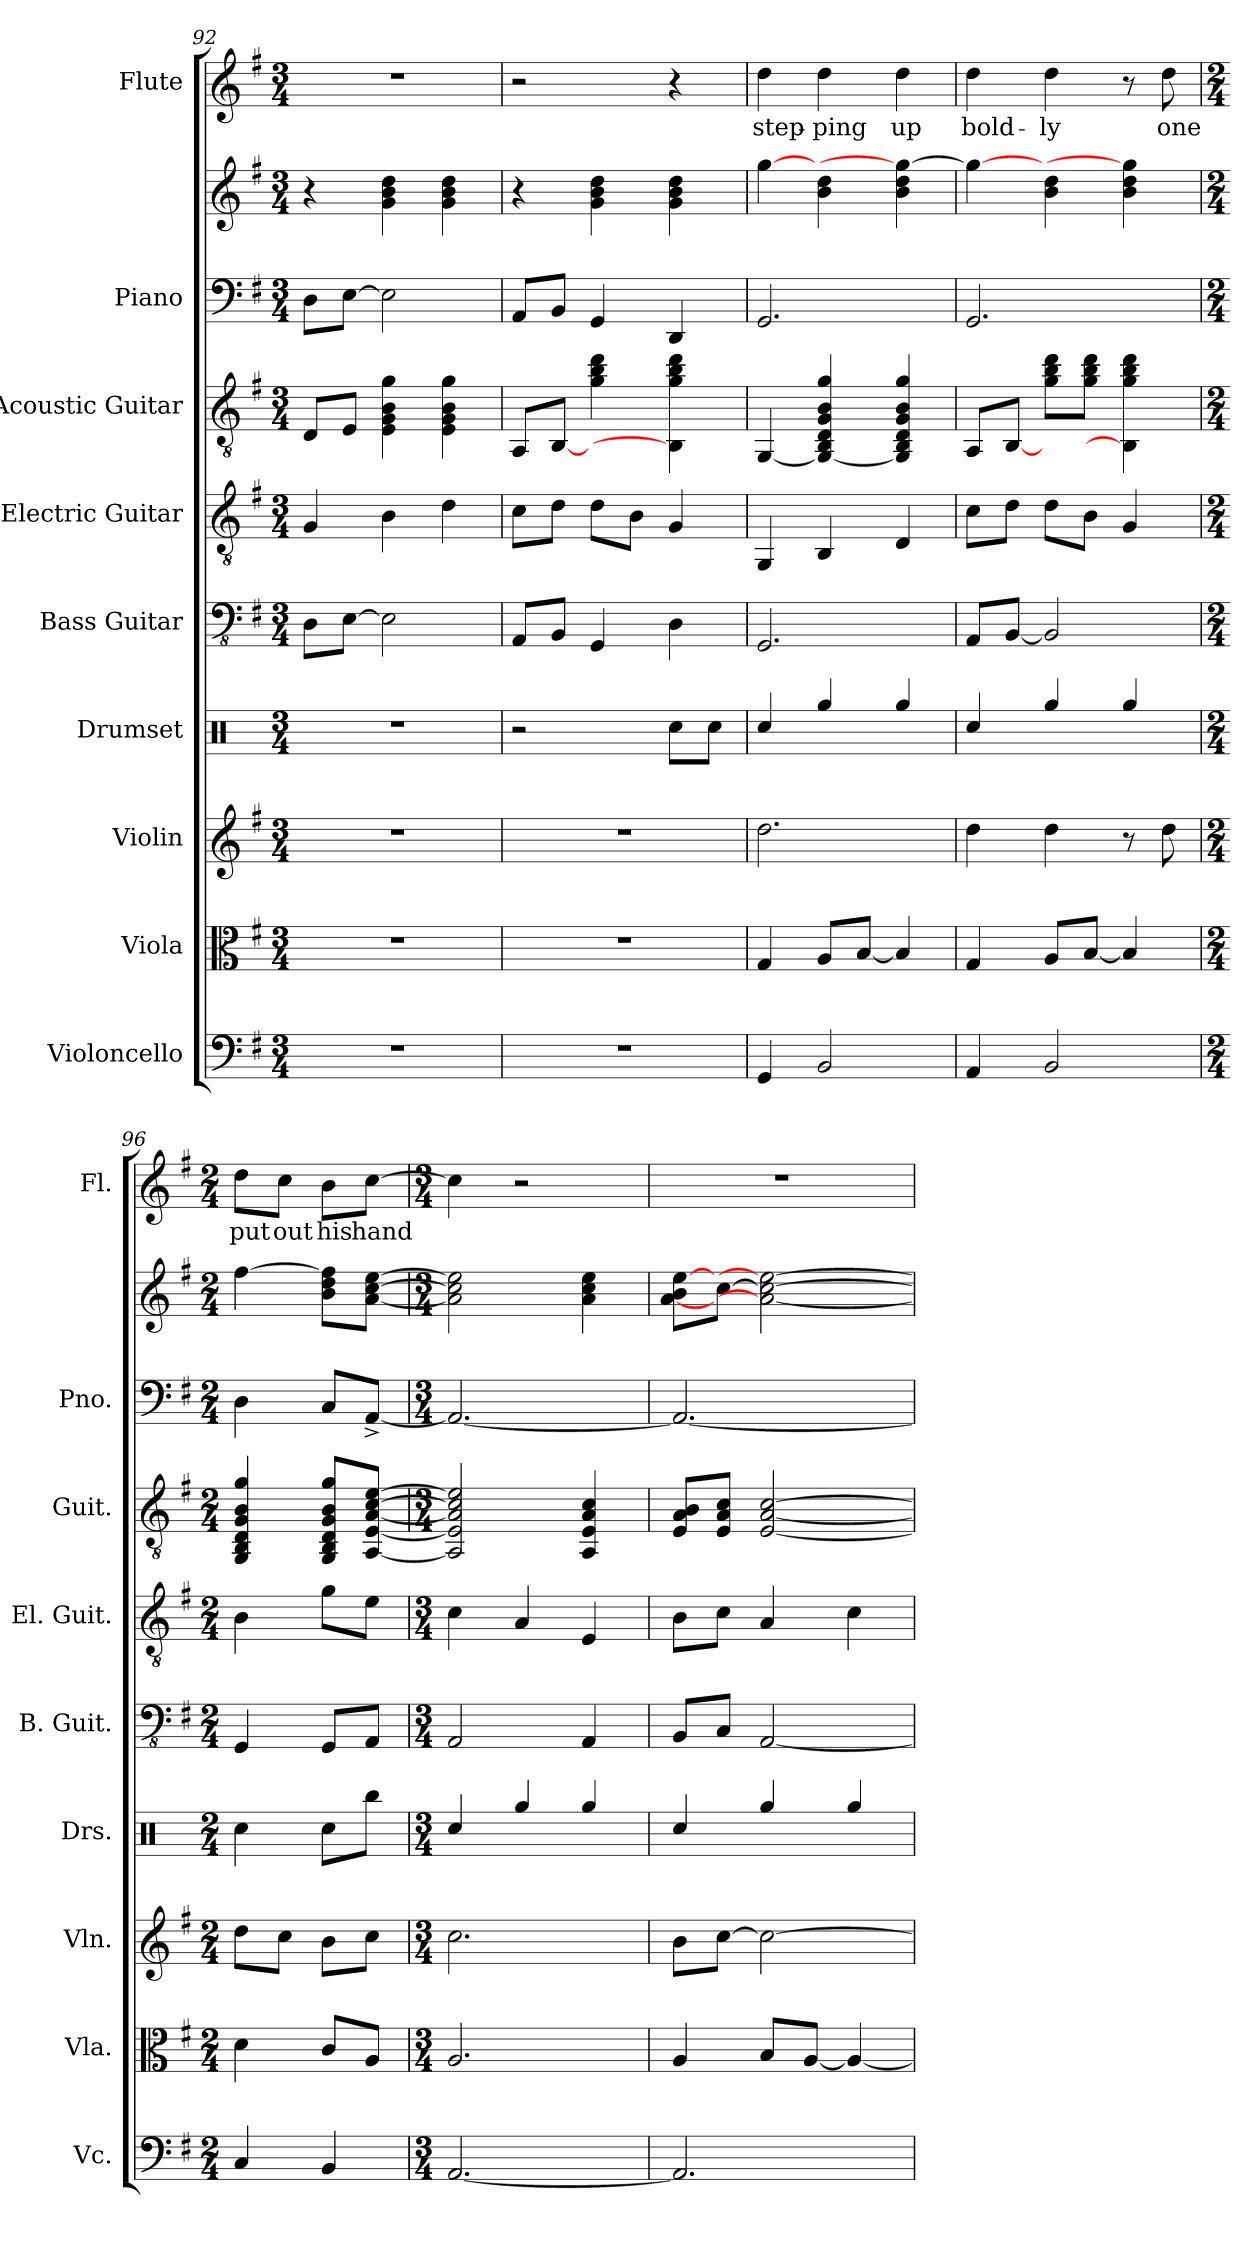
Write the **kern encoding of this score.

**kern	**kern	**kern	**kern	**kern	**kern	**kern	**kern	**kern	**kern	**text
*part9	*part8	*part7	*part6	*part5	*part4	*part3	*part2	*part2	*part1	*part1
*staff10	*staff9	*staff8	*staff7	*staff6	*staff5	*staff4	*staff3	*staff2	*staff1	*staff1
*I"Violoncello	*I"Viola	*I"Violin	*I"Drumset	*I"Bass Guitar	*I"Electric Guitar	*I"Acoustic Guitar	*I"Piano	*	*I"Flute	*
*I'Vc.	*I'Vla.	*I'Vln.	*I'Drs.	*I'B. Guit.	*I'El. Guit.	*I'Guit.	*I'Pno.	*	*I'Fl.	*
*clefF4	*clefC3	*clefG2	*clefX	*clefFv4	*clefGv2	*clefGv2	*clefF4	*clefG2	*clefG2	*
*k[f#]	*k[f#]	*k[f#]	*k[]	*k[f#]	*k[f#]	*k[f#]	*k[f#]	*k[f#]	*k[f#]	*
*M3/4	*M3/4	*M3/4	*M3/4	*M3/4	*M3/4	*M3/4	*M3/4	*M3/4	*M3/4	*
=92	=92	=92	=92	=92	=92	=92	=92	=92	=92	=92
2.r	2.r	2.r	2.r	8DD\L	4G/	8D/L	8D\L	4r	2.r	.
.	.	.	.	[8EE\J	.	8E/J	[8E\J	.	.	.
.	.	.	.	2EE\]	4B\	4E\ 4G\ 4B\ 4g\	2E\]	4g\ 4b\ 4dd\	.	.
.	.	.	.	.	4d\	4E\ 4G\ 4B\ 4g\	.	4g\ 4b\ 4dd\	.	.
=93	=93	=93	=93	=93	=93	=93	=93	=93	=93	=93
2.r	2.r	2.r	2r	8AAA/L	8c\L	8AA/L	8AA/L	4r	2r	.
.	.	.	.	8BBB/J	8d\J	[8BB/J	8BB/J	.	.	.
.	.	.	.	4GGG/	8d\L	4g\ 4b\ 4dd\	4GG/	4g\ 4b\ 4dd\	.	.
.	.	.	.	.	8B\J	.	.	.	.	.
.	.	.	8Rcc\L	4DD\	4G/	4BB\] 4g\ 4b\ 4dd\	4DD/	4g\ 4b\ 4dd\	4r	.
.	.	.	8Rcc\J	.	.	.	.	.	.	.
=94	=94	=94	=94	=94	=94	=94	=94	=94	=94	=94
4GG/	4G/	2.dd\	4Rcc/	2.GGG/	4GG/	[4GG/	2.GG/	[4gg\	4dd\	step-
2BB/	8A/L	.	4Rgg/	.	4BB/	4GG/_ 4BB/ 4D/ 4G/ 4B/ 4g/	.	4b\ 4dd\	4dd\	-ping
.	[8B/J	.	.	.	.	.	.	.	.	.
.	4B/]	.	4Rgg/	.	4D/	4GG/] 4BB/ 4D/ 4G/ 4B/ 4g/	.	4b\ 4dd\ 4gg\_	4dd\	up
=95	=95	=95	=95	=95	=95	=95	=95	=95	=95	=95
4AA/	4G/	4dd\	4Rcc/	8AAA/L	8c\L	8AA/L	2.GG/	4gg\_	4dd\	bold-
.	.	.	.	[8BBB/J	8d\J	[8BB/J	.	.	.	.
2BB/	8A/L	4dd\	4Rgg/	2BBB/]	8d\L	8g\ 8b\ 8dd\L	.	4b\ 4dd\	4dd\	-ly
.	[8B/J	.	.	.	8B\J	8g\ 8b\ 8dd\J	.	.	.	.
.	4B/]	8r	4Rgg/	.	4G/	4BB\] 4g\ 4b\ 4dd\	.	4b\ 4dd\ 4gg\]	8r	.
.	.	8dd\	.	.	.	.	.	.	8dd\	one
!!LO:PB:g=z
=96	=96	=96	=96	=96	=96	=96	=96	=96	=96	=96
*M2/4	*M2/4	*M2/4	*M2/4	*M2/4	*M2/4	*M2/4	*M2/4	*M2/4	*M2/4	*
4C/	4d\	8dd\L	4Rcc\	4GGG/	4B\	4GG/ 4BB/ 4D/ 4G/ 4B/ 4g/	4D\	[4ff#\	8dd\L	put
.	.	8cc\J	.	.	.	.	.	.	8cc\J	out
4BB/	8c/L	8b\L	8Rcc\L	8GGG/L	8g\L	8GG/ 8BB/ 8D/ 8G/ 8B/ 8g/L	8C/L	8b\ 8dd\ 8ff#\]L	8b\L	his
.	8A/J	8cc\J	8Rbb\J	8AAA/J	8e\J	[8AA/ [8E/ [8A/ [8c/ [8e/J	[8AA^/J	[8a\ [8cc\ [8ee\J	[8cc\J	hand
=97	=97	=97	=97	=97	=97	=97	=97	=97	=97	=97
*M3/4	*M3/4	*M3/4	*M3/4	*M3/4	*M3/4	*M3/4	*M3/4	*M3/4	*M3/4	*
[2.AA/	2.A/	2.cc\	4Rcc/	2AAA/	4c\	2AA/] 2E/] 2A/] 2c/] 2e/]	2.AA/_	2a\] 2cc\] 2ee\]	4cc\]	.
.	.	.	4Rgg/	.	4A/	.	.	.	2r	.
.	.	.	4Rgg/	4AAA/	4E/	4AA/ 4E/ 4A/ 4c/	.	4a\ 4cc\ 4ee\	.	.
=98	=98	=98	=98	=98	=98	=98	=98	=98	=98	=98
2.AA/]	4A/	8b\L	4Rcc/	8BBB/L	8B\L	8E/ 8A/ 8B/L	2.AA/_	[8a\ 8b\ [8ee\L	2.r	.
.	.	[8cc\J	.	8CC/J	8c\J	8E/ 8A/ 8c/J	.	[8cc\J	.	.
.	8B/L	2cc\_	4Rgg/	[2AAA/	4A/	[2E/ [2A/ [2c/	.	2a\_ 2cc\_ 2ee\_	.	.
.	[8A/J	.	.	.	.	.	.	.	.	.
.	4A/_	.	4Rgg/	.	4c\	.	.	.	.	.
=	=	=	=	=	=	=	=	=	=	=
*-	*-	*-	*-	*-	*-	*-	*-	*-	*-	*-
